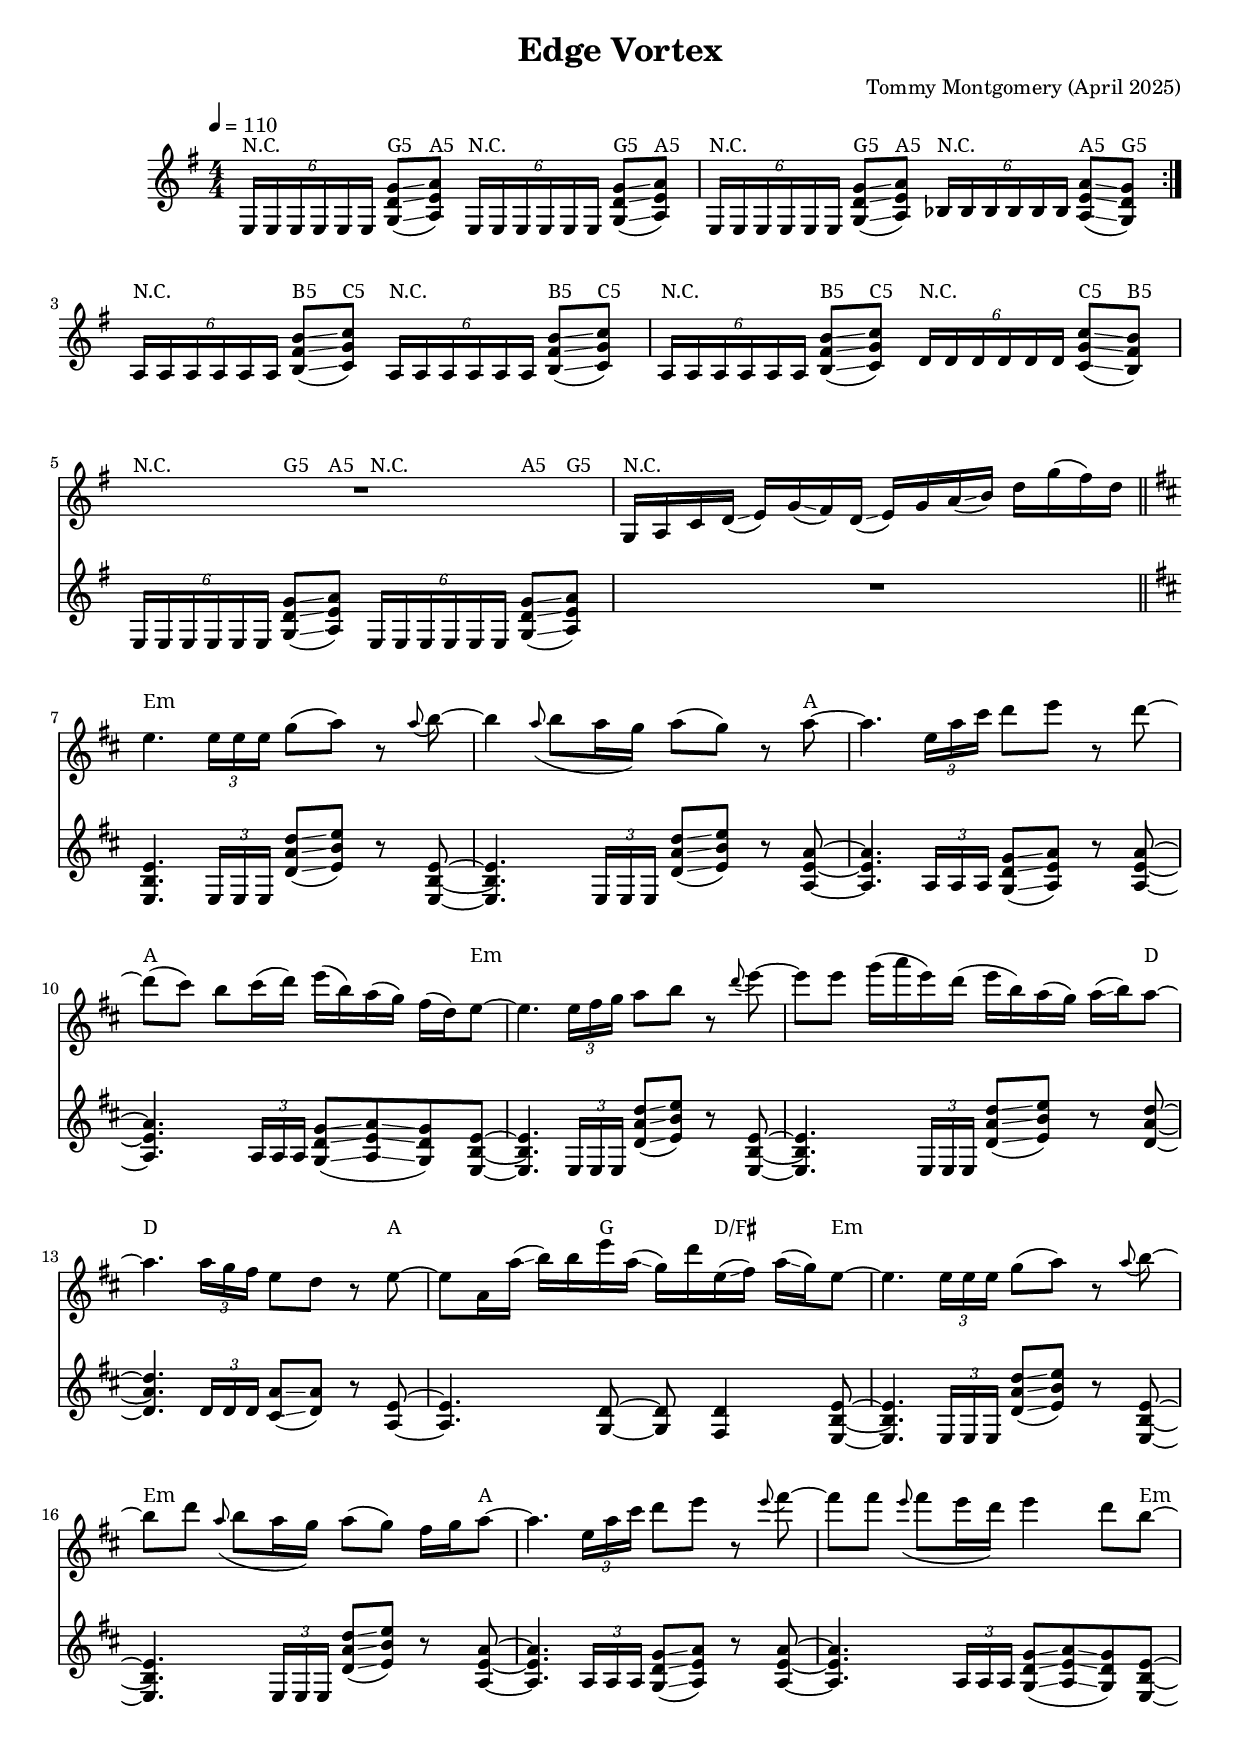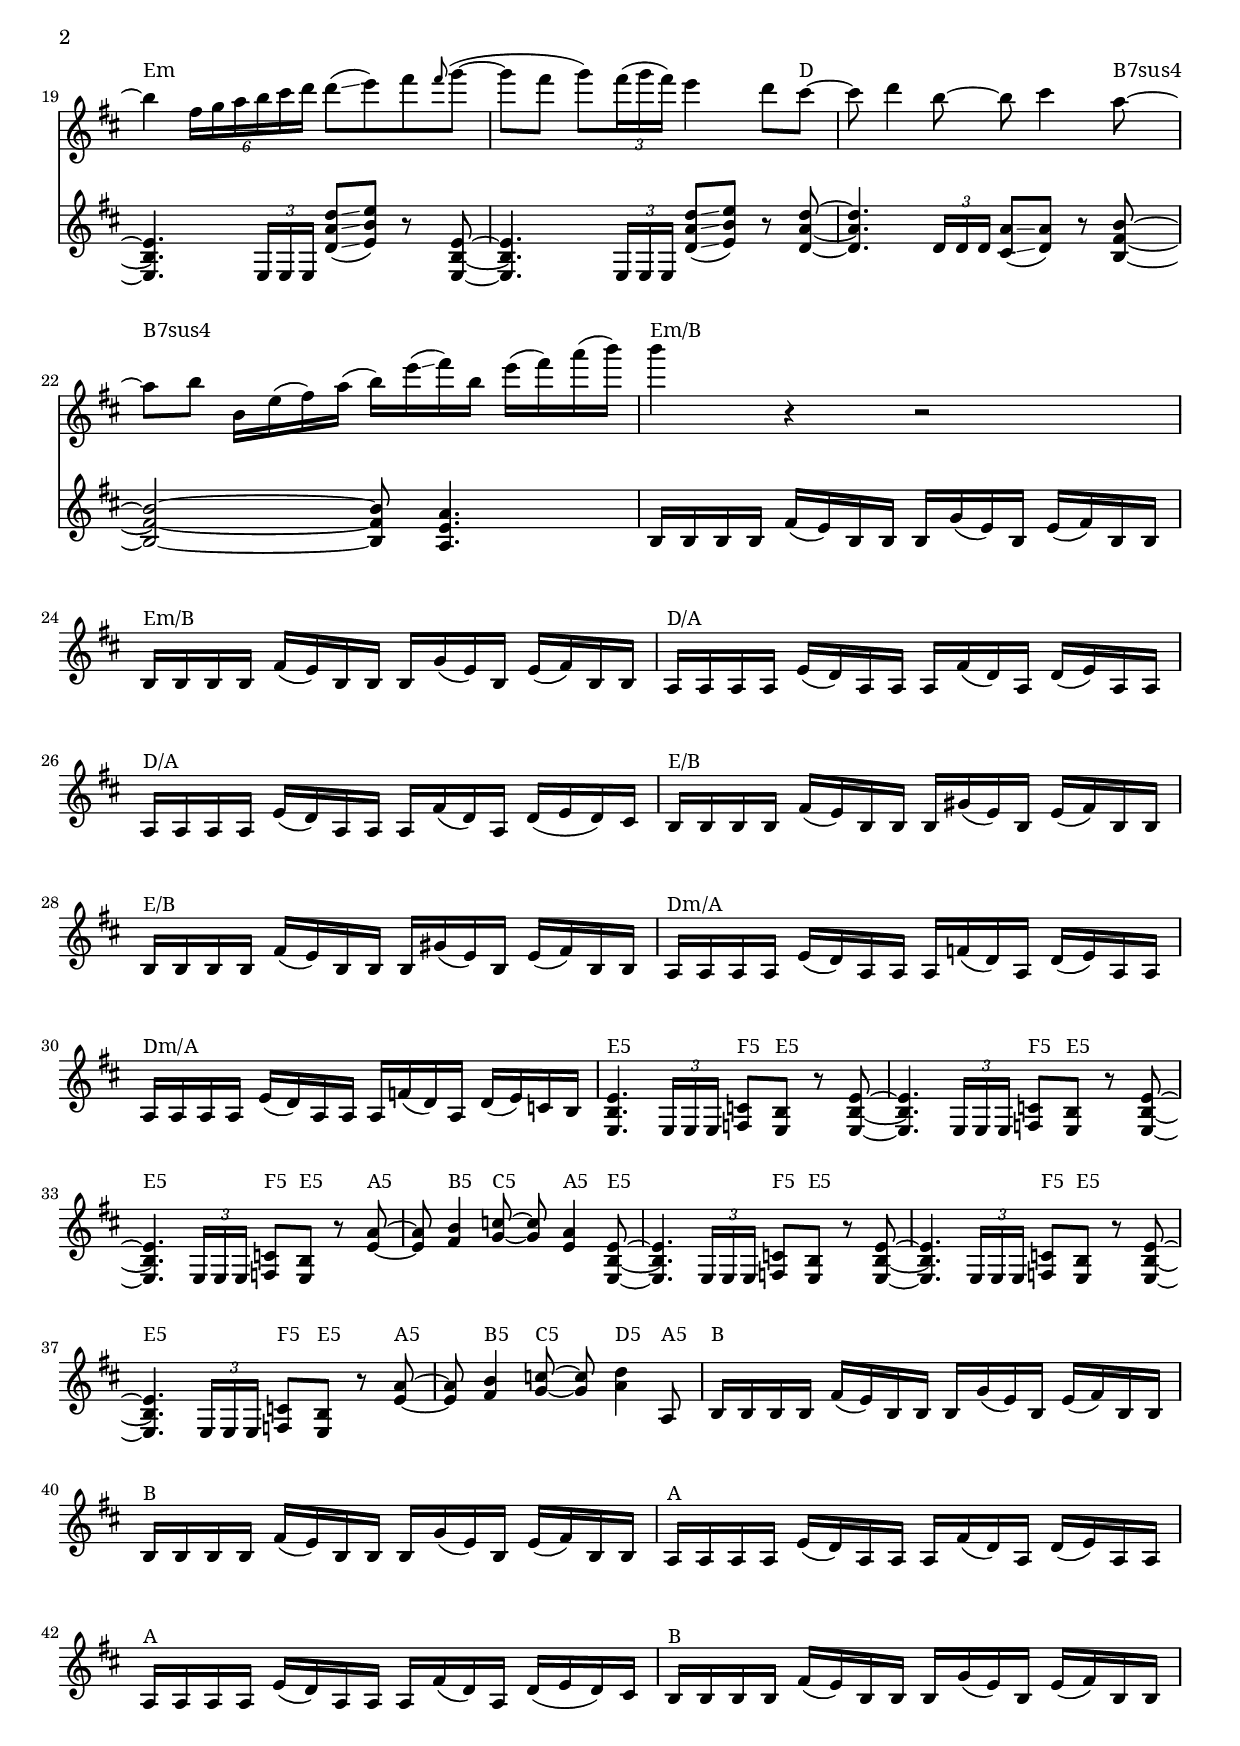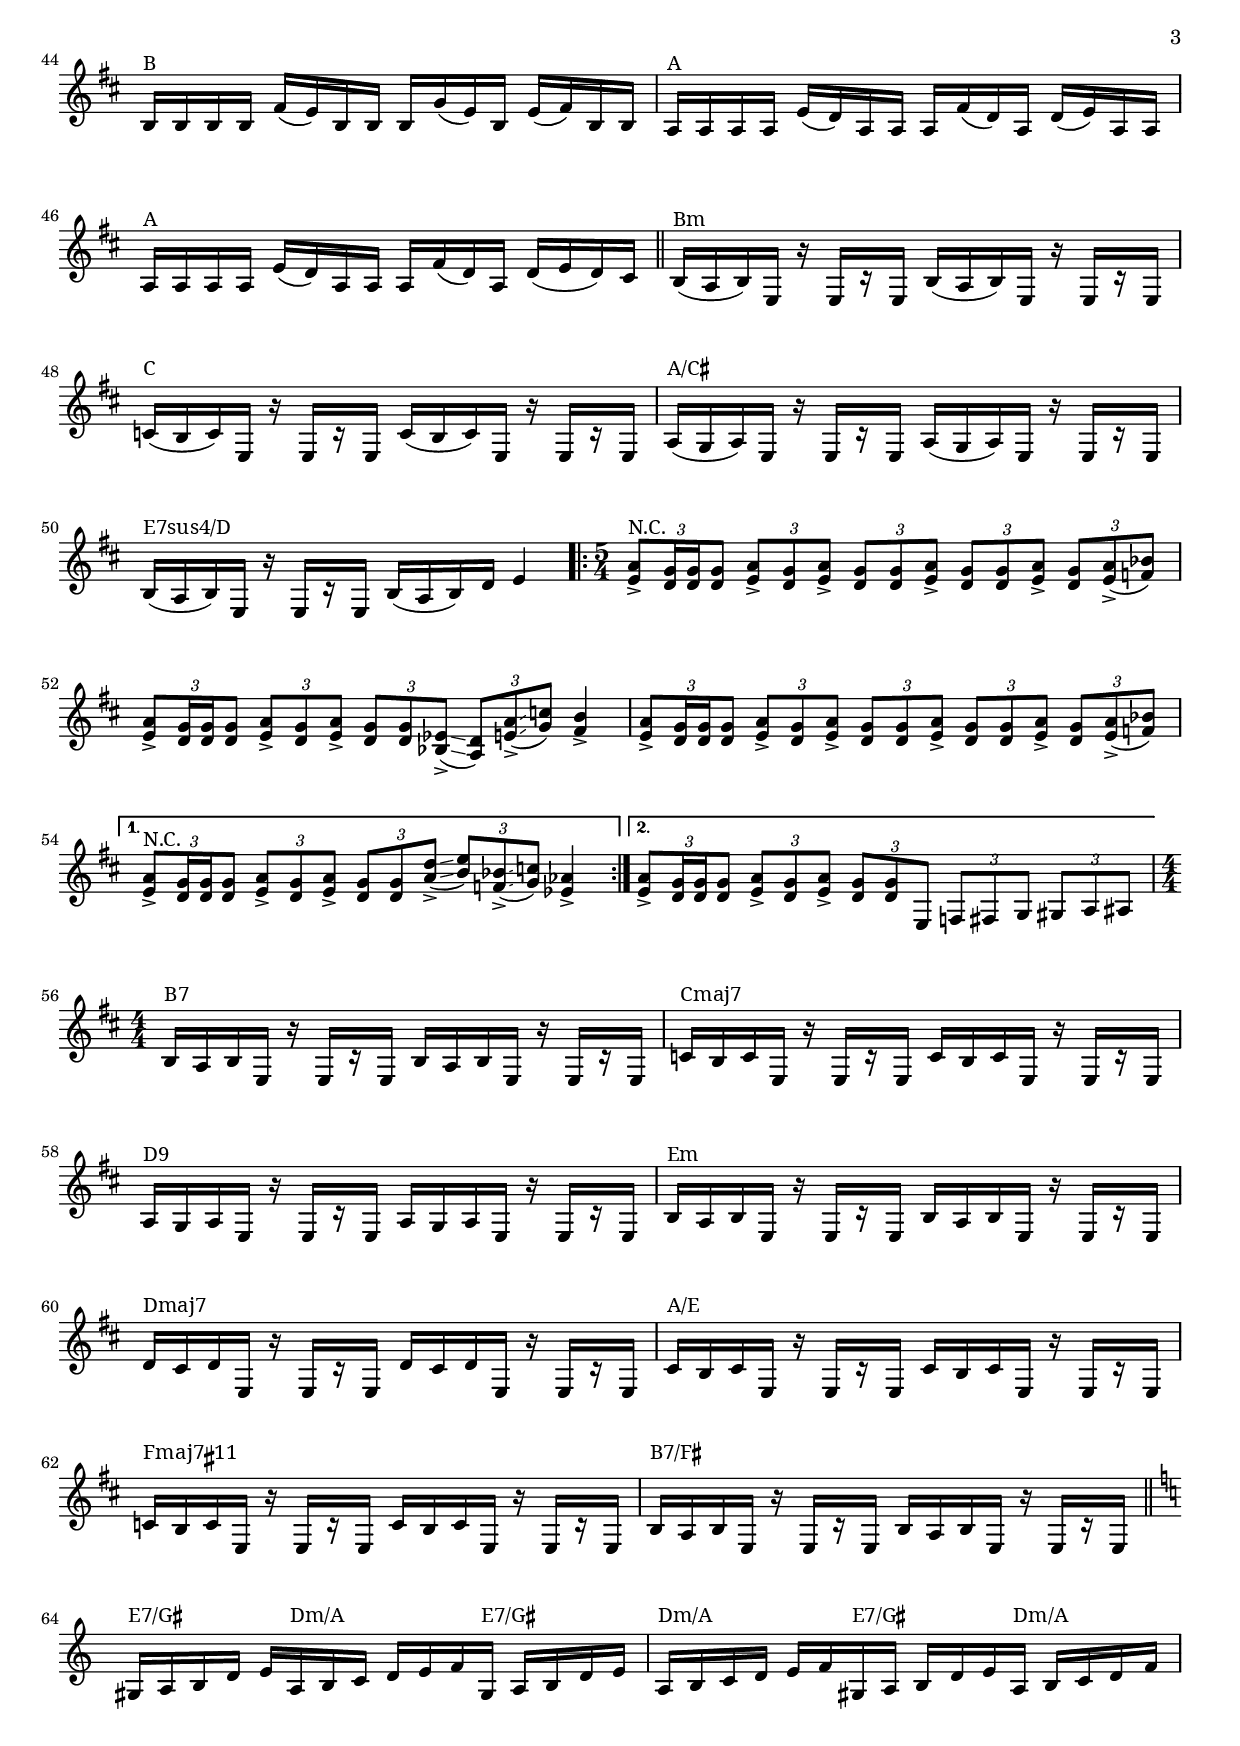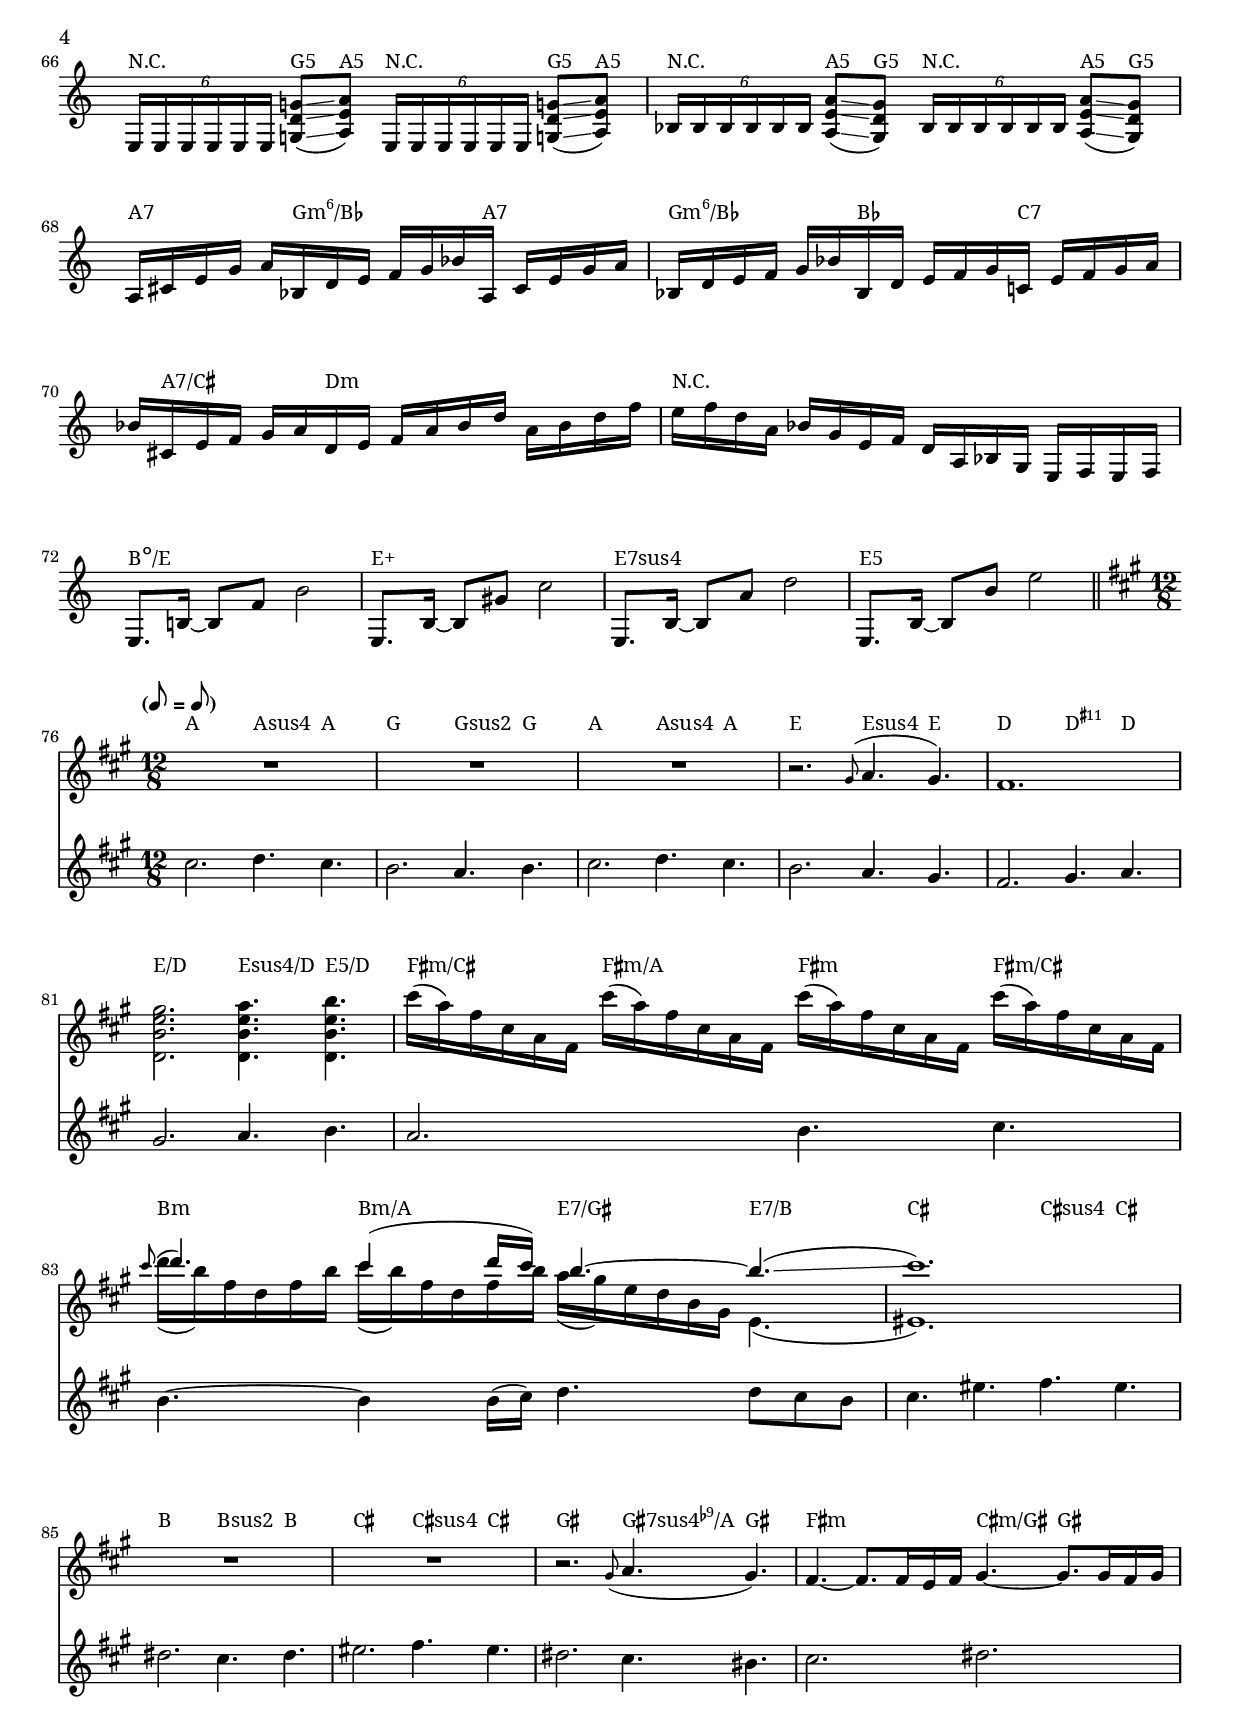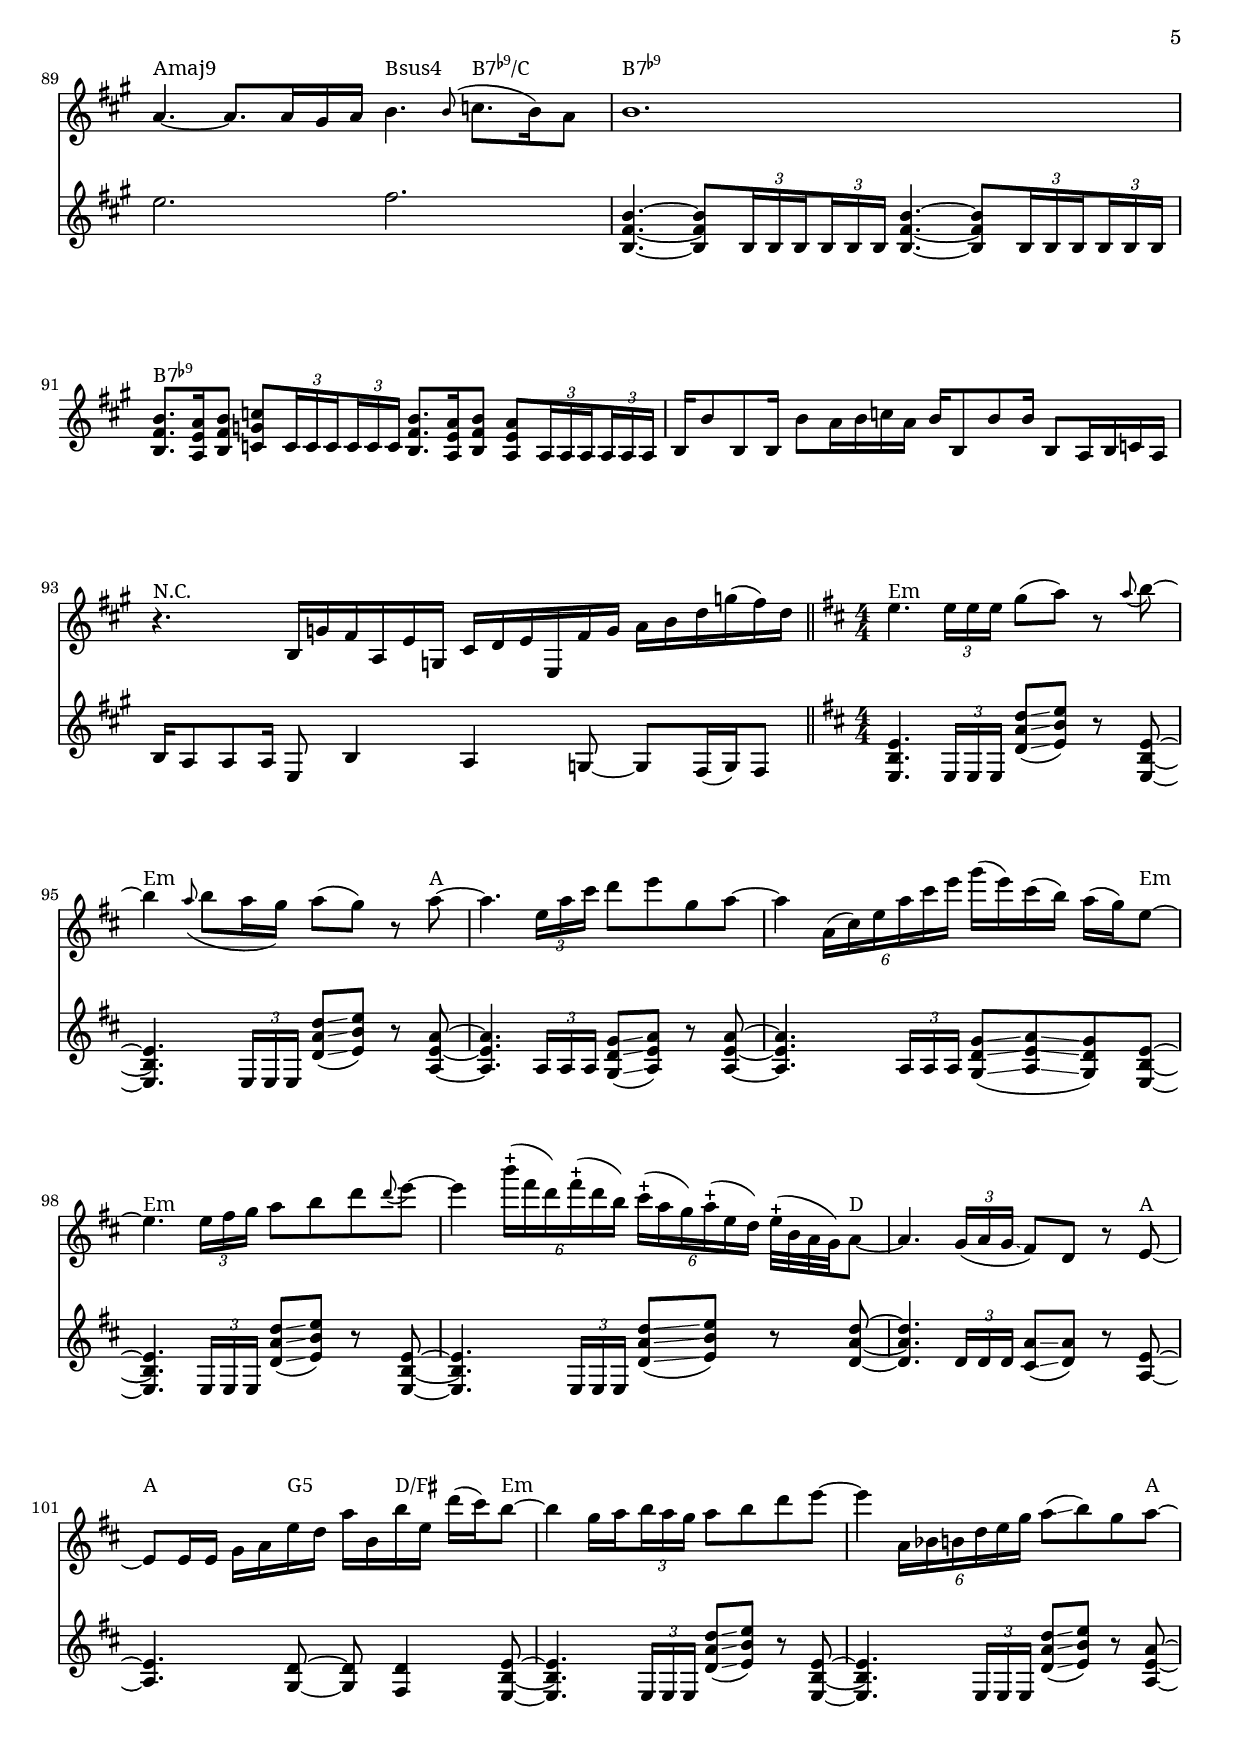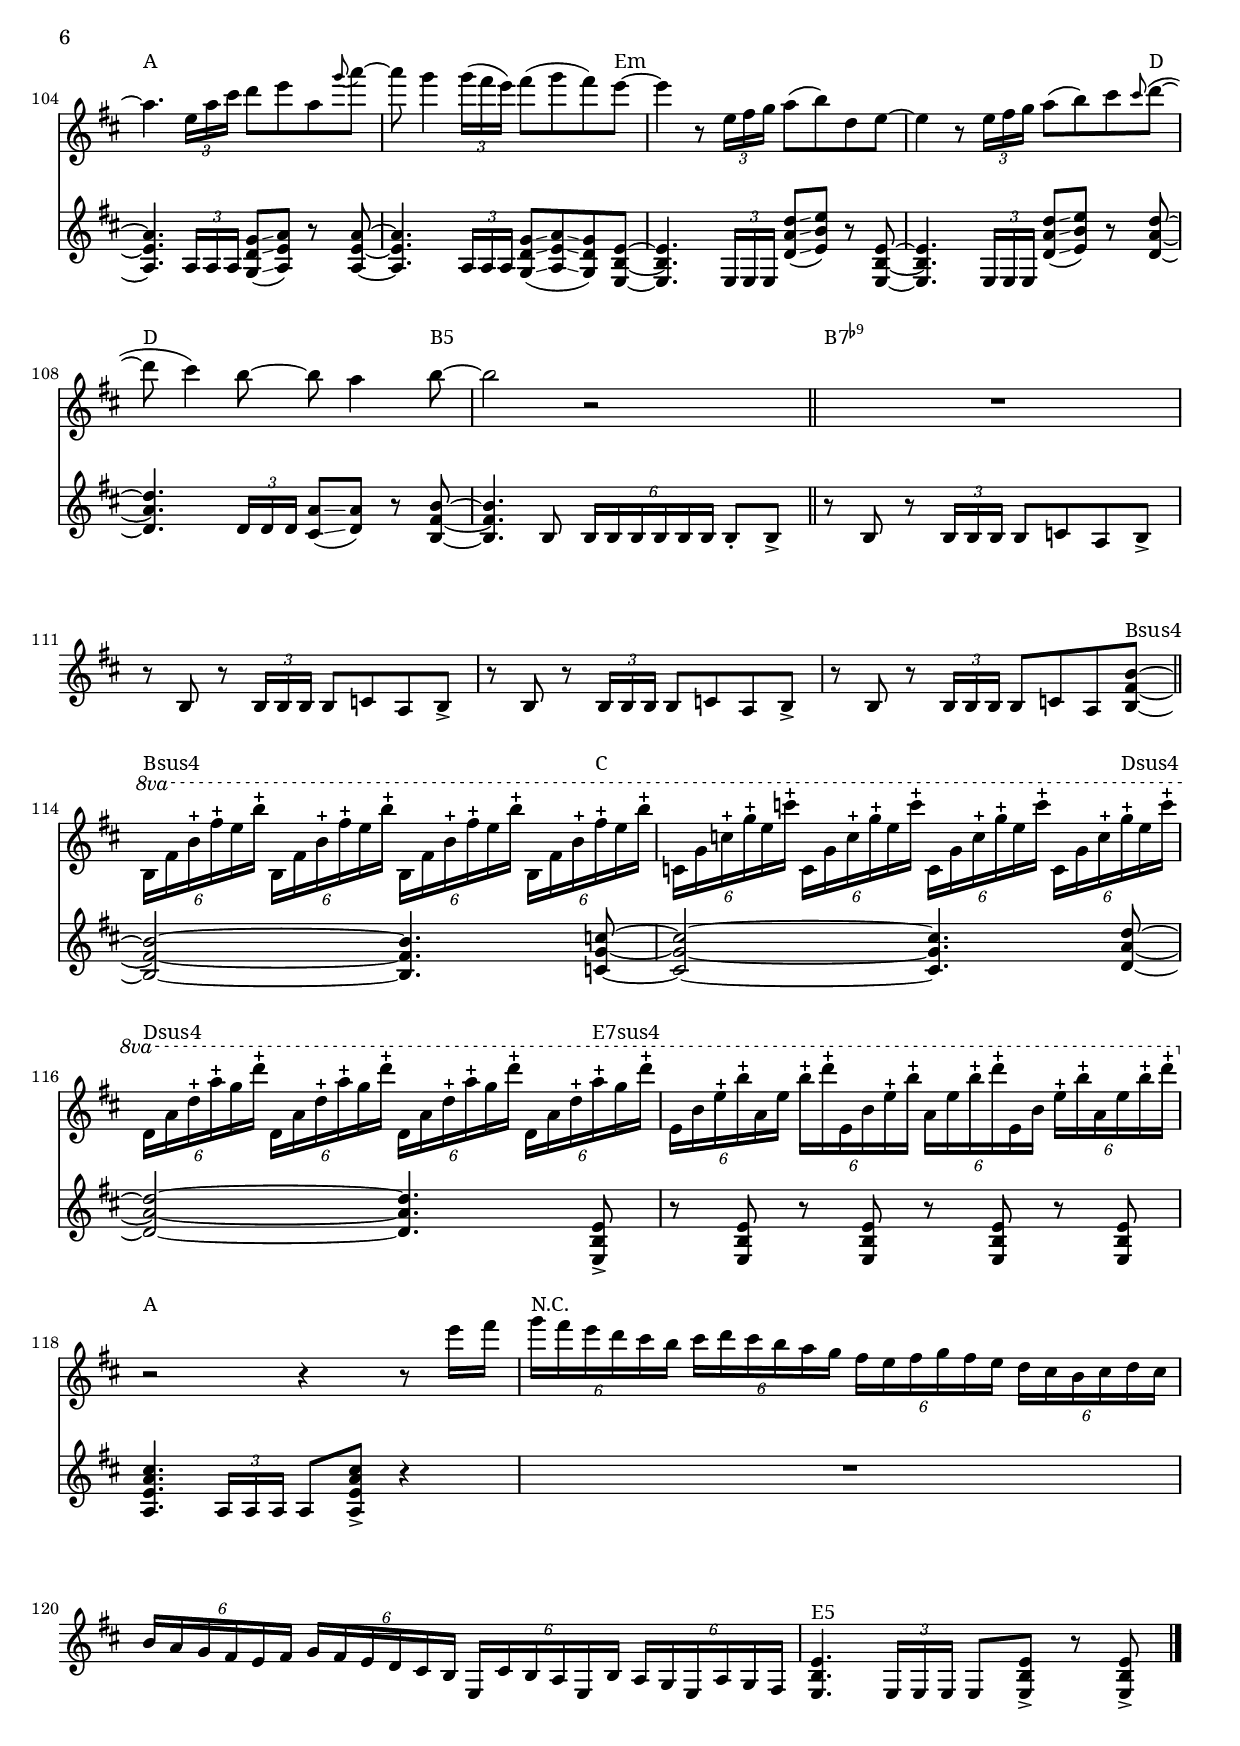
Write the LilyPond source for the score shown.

\version "2.24.0"
\language "english"

\header {
  title = "Edge Vortex"
  composer = "Tommy Montgomery (April 2025)"
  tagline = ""
}

global = {
  \set Staff.printKeyCancellation = ##f
  \numericTimeSignature
  \compressEmptyMeasures
  \override TupletBracket.bracket-visibility = #'if-no-beam
  \override MultiMeasureRest.expand-limit = #3
  \override Score.ChordName.font-name = #"Noto Serif"
  \override Score.ChordName.font-size = #0
  \override Score.LyricText.font-name = #"Noto Serif"
  \override Score.LyricText.font-size = #0
  \override Staff.OttavaBracket.font-series = #'normal
  \set Staff.ottavationMarkups = #ottavation-simple-ordinals
  \tempo 4 = 110
  \key e \minor
}

guitarOne = \relative c' {
  \time 4/4
  \global


  \repeat volta 2 R1*2 |
  R1*3 |
  g16 a c d\glissando( e) g\glissando( fs) d\glissando( e) g a\glissando( b) d g( fs) d |

  \key e \dorian
  \bar "||"

  e4. \tuplet 3/2 { e16 e e } g8( a) r \grace a( b) ~ |
  b4 \grace a8( b a16 g) a8( g) r a ~ |
  a4. \tuplet 3/2 { e16 a cs } d8 e r d ~ |
  d( cs8) b8 cs16( d) e( b) a( g) fs( d) e8 ~ |

  e4. \tuplet 3/2 { e16 fs g } a8 b r \grace d( e) ~ |
  e8 e g16( a e) d( e b) a( g) a\glissando( b) a8 ~ |
  a4. \tuplet 3/2 { a16 g fs } e8 d r e8 ~ |
  e8 a,16 a'\glissando( b) b e a,\glissando( g) d' e,\glissando( fs) a\glissando( g) e8 ~ |

  e4. \tuplet 3/2 { e16 e e } g8( a) r \grace a( b) ~ |
  b8 d \grace a8( b a16 g) a8( g) fs16 g a8 ~ |
  a4. \tuplet 3/2 { e16 a cs } d8 e r \grace e( fs) ~ |
  fs fs \grace e( fs e16 d) e4 d8 b ~ |

  b4 \tuplet 6/4 { fs16 g a b cs d } d8\glissando( e) fs \grace fs^( g ~ |
  g fs g) \tuplet 3/2 { fs16( g fs) } e4 d8 cs ~ |
  cs d4 b8 ~ b cs4 a8 ~ | a8 b b,16 e( fs) a( b) e\glissando( fs) b, e( fs) a( b) |
  b4 r4 r2 |
  R1*7 |

  R1*8 |
  R1*8 |
  R1*4 |

  % 5/4
  \repeat volta 2 { R1*5/4*3 }
  \alternative {
    { R1*5/4 }
    { R1*5/4 }
  }

  R1*8 |
  R1*8 |
  R1*4 |

  % A section
  \key a \major
  R1.*3 |
  r2. \grace gs,,8^( a4. gs) |
  fs1. |
  <d b' e gs>2. <d b' e a>4. <d b' e b'> |
  \repeat unfold 4 { cs''16( a) fs cs a fs } |

  <<
    { \grace cs''8^( d4.) cs4( d16 cs) b4. ~ b4.\glissando( | cs1.) | }
    \\
    {
      d16( b) fs d fs b
      cs16( b) fs d fs b
      a( gs) e d b gs
      e4.\glissando( |
      es1.) |
    }
  >>


  R1.*2 |
  r2. \grace gs8( a4. gs) |
  fs4. ~ fs8. fs16 e fs gs4. ~ gs8. gs16 fs gs |
  a4. ~ a8. a16 gs a b4. \grace b8^( c8. b16) a8 |

  b1. | R1. | R1. |
  r4. b,16 g' fs a, e' g, cs d e e, fs' g a b d g( fs) d |

  \key e \dorian
  \time 4/4
  \bar "||"
  e4. \tuplet 3/2 { e16 e e } g8( a) r \grace a( b) ~ |
  b4 \grace a8( b a16 g) a8( g) r a ~ |
  a4. \tuplet 3/2 { e16 a cs } d8 e g, a ~ |
  a4 \tuplet 6/4 { a,16( cs) e a cs e } g( e) cs( b) a( g) e8 ~ |

  e4. \tuplet 3/2 { e16 fs g } a8 b d \grace d( e) ~ |
  e4 \tuplet 6/4 4 { b'16-+( fs d) fs-+( d b) cs-+( a g) a-+( e d) } e32-+( b a\glissando g) a8 ~ |
  a4. \tuplet 3/2 { g16( a g\glissando } fs8) d r e8 ~ |
  e8 e16 e g a e' d a' b, b' e, d'( cs) b8 ~ |

  b4 g16 \set stemRightBeamCount = 1 a \tuplet 3/2 { \set stemLeftBeamCount = 1 b a g } a8 b d e ~ |
  e4 \tuplet 6/4 { a,,16 bf b d e g } a8\glissando( b) g a ~ |
  a4. \tuplet 3/2 { e16 a cs } d8 e a, \grace g'( a) ~ |
  a g4 \tuplet 3/2 { g16( fs e) } fs8( g fs) e ~ |

  e4 r8 \tuplet 3/2 { e,16 fs g } a8( b) d, e ~ |
  e4 r8 \tuplet 3/2 { e16 fs g } a8( b) cs \grace cs^( d ~ |
  d cs4) b8 ~ b a4 b8 ~ |
  b2 r2 |

  R1*4 |

  \ottava 1
  \repeat unfold 4 { \tuplet 6/4 { b,16 fs' b-+ fs'-+ e b'-+ } } |
  \repeat unfold 4 { \tuplet 6/4 { c,,16 g' c-+ g'-+ e c'-+ } } |
  \repeat unfold 4 { \tuplet 6/4 { d,,16 a' d-+ a'-+ g d'-+ } } |
  \tuplet 6/4 4 { \repeat unfold 3 { e,,16 b' e-+ b'-+ a, e' b'-+ d-+ } } |
  \ottava 0




  r2 r4 r8 e,16 fs |

  \tuplet 6/4 4 {
    g16 fs e d cs b
    cs d cs b a g
    fs e fs g fs e
    d cs b cs d cs
    b a g fs e fs
    g fs e d cs b
    e, cs' b a e b'
    a g e a g fs
  } |

  <e b' e>4. \tuplet 3/2 { e16 e e } e8 <e b' e>-> r q-> |

  \bar "|."
}


guitarTwo = \relative c {
  \global

  \repeat volta 2 {
    \repeat unfold 3 { \tuplet 6/4 { e16 e e e e e } <g d' g>8\glissando( <a e' a>) }
    \tuplet 6/4 { bf16 bf bf bf bf bf } <a e' a>8\glissando( <g d' g>) |
  }

  \repeat unfold 3 { \tuplet 6/4 { a16 a a a a a } <b fs' b>8\glissando( <c g' c>) }
  \tuplet 6/4 { d16 d d d d d } <c g' c>8\glissando( <b fs' b>) |

  \repeat unfold 2 { \tuplet 6/4 { e,16 e e e e e } <g d' g>8\glissando( <a e' a>) } |
  R1 |

  \key e \dorian


  \repeat unfold 2 {
    <e b' e>4. \tuplet 3/2 { e16 e e } <d' a' d>8\glissando( <e b' e>) r8 <e, b' e> ~ |
    q4. \tuplet 3/2 { e16 e e } <d' a' d>8\glissando( <e b' e>) r8 <a, e' a> ~ |
    q4. \tuplet 3/2 { a16 a a } <g d' g>8\glissando( <a e' a>) r8 q ~ |
    q4. \tuplet 3/2 { a16 a a } <g d' g>8\glissando( <a e' a>\glissando <g d' g>) <e b' e> ~ |

    q4. \tuplet 3/2 { e16 e e } <d' a' d>8\glissando( <e b' e>) r8 <e, b' e> ~ |
    q4. \tuplet 3/2 { e16 e e } <d' a' d>8\glissando( <e b' e>) r8 <d a' d> ~ |
    q4. \tuplet 3/2 { d16 d d } <cs a'>8\glissando( <d a'>) r8
  }
  \alternative {
    {
      <a e'> ~ | q4. <g d'>8 ~ q <fs d'>4 <e b' e>8 ~ |
    }
    {
      <b' fs' b> ~ | q2 ~ q8 <a e' a>4. |
    }
  }

  \repeat unfold 2 { b16 b b b fs'( e) b b b g'( e) b e( fs) b, b | }
  a16 a a a e'( d) a a a fs'( d) a d( e) a, a |
  a16 a a a e'( d) a a a fs'( d) a d( e d) cs |

  \repeat unfold 2 { b16 b b b fs'( e) b b b gs'( e) b e( fs) b, b | }
  a16 a a a e'( d) a a a f'( d) a d( e) a, a |
  a16 a a a e'( d) a a a f'( d) a d( e) c b |

  <e, b' e>4. \tuplet 3/2 { e16 e e } <f c'>8 <e b'> r <e b' e> ~ |
  q4. \tuplet 3/2 { e16 e e } <f c'>8 <e b'> r <e b' e> ~ |
  q4. \tuplet 3/2 { e16 e e } <f c'>8 <e b'> r <e' a> ~ |
  q <fs b>4 <g c>8 ~ q <e a>4 <e, b' e>8 ~ |

  q4. \tuplet 3/2 { e16 e e } <f c'>8 <e b'> r <e b' e> ~ |
  q4. \tuplet 3/2 { e16 e e } <f c'>8 <e b'> r <e b' e> ~ |
  q4. \tuplet 3/2 { e16 e e } <f c'>8 <e b'> r <e' a> ~ |
  q <fs b>4 <g c>8 ~ q <a d>4 a,8 |

  \repeat unfold 2 {
    \repeat unfold 2 { b16 b b b fs'( e) b b b g'( e) b e( fs) b, b | }
    a16 a a a e'( d) a a a fs'( d) a d( e) a, a |
    a16 a a a e'( d) a a a fs'( d) a d( e d) cs |
  }

  \bar "||"

  \repeat unfold 2 { b16( a b) e, r e[ r e] } |
  \repeat unfold 2 { c'16( b c) e, r e[ r e] } |
  \repeat unfold 2 { a16( g a) e r e[ r e] } |
  b'( a b) e, r e[ r e] b'( a b) d e4 |

  \time 5/4


  \repeat volta 2 {
    \tuplet 3/2 4 { <e a>8-> <d g>16 q q8 <e a>-> <d g> <e a>-> <d g> q <e a>-> <d g> q <e a>-> <d g> <e a>->\glissando( <f bf>) | }
    \tuplet 3/2 4 { <e a>8-> <d g>16 q q8 <e a>-> <d g> <e a>-> <d g> q <bf ef>->\glissando( <a d>) <e' a>->\glissando( <g c>) } <fs b>4-> |
    \tuplet 3/2 4 { <e a>8-> <d g>16 q q8 <e a>-> <d g> <e a>-> <d g> q <e a>-> <d g> q <e a>-> <d g> <e a>->\glissando( <f bf>) | }
  }
  \alternative {
    {
      \tuplet 3/2 4 { <e a>8-> <d g>16 q q8 <e a>-> <d g> <e a>-> <d g> q <a' d>->\glissando( <b e>) <f bf>->\glissando( <g c>) } <ef af>4-> |
    }
    {
      \tuplet 3/2 4 { <e a>8-> <d g>16 q q8 <e a>-> <d g> <e a>-> <d g> q e, f fs g gs a as } |
    }
  }

  \time 4/4

  \repeat unfold 2 { b16 a b e, r e[ r e] } |
  \repeat unfold 2 { c'16 b c e, r e[ r e] } |
  \repeat unfold 2 { a16 g a e r e[ r e] } |
  \repeat unfold 2 { b'16 a b e, r e[ r e] } |

  \repeat unfold 2 { d' cs d e, r e[ r e] } |
  \repeat unfold 2 { cs' b cs e, r e[ r e] } |
  \repeat unfold 2 { c' b c e, r e[ r e] } |
  \repeat unfold 2 { b' a b e, r e[ r e] } |

  \bar "||"
  \key a \minor

  \repeat unfold 2 { gs a b d e a, b c d e f } gs, a b d e a, b c d f |

  \repeat unfold 2 { \tuplet 6/4 { e,16 e e e e e } <g! d' g!>8\glissando( <a e' a>) } |
  \repeat unfold 2 { \tuplet 6/4 { bf16 bf bf bf bf bf } <a e' a>8\glissando( <g d' g>) } |

  \repeat unfold 2 { a16 cs e g a bf, d e f g bf }
  bf, d e f g c,! e f g a bf
  cs,! e f g a d, e f a bf d a bf d f |

  e16 f d a bf g e f d a bf g e f e f


  e8. b'!16 ~ b8 f' b2 |
  e,,8. b'16 ~ b8 gs' c2 |
  e,,8. b'16 ~ b8 a' d2 |
  e,,8. b'16 ~ b8 b' e2 |

  \key a \major
  \bar "||"

  \time 12/8
  \tempo \markup {
    \concat {
      (
      \smaller \general-align #Y #DOWN \note {8} #1
      " = "
      \smaller \general-align #Y #DOWN \note {8} #1
      )
    }
  }
  cs2. d4. cs | b2. a4. b |
  cs2. d4. cs | b2. a4. gs |
  fs2. gs4. a | gs2. a4. b |
  a2. b4. cs | b4. ~ b4 b16( cs) d4. d8 cs b |

  cs4. es fs4. es | ds2. cs4. ds | es2. fs4. es | ds2. cs4. bs |
  cs2. ds | e fs |

  \repeat unfold 2 { <b,, fs' b>4. ~ q8 \tuplet 3/2 8 { b16 b \set stemRightBeamCount = #1 b \set stemLeftBeamCount = #1 b b b } } |
  <b fs' b>8. <a e' a>16 <b fs' b>8 <c g' c> \tuplet 3/2 8 { c16 c \set stemRightBeamCount = #1 c \set stemLeftBeamCount = #1 c c c }
    <b fs' b>8. <a e' a>16 <b fs' b>8 <a e' a> \tuplet 3/2 8 { a16 a \set stemRightBeamCount = #1 a \set stemLeftBeamCount = #1 a a a } |

  b16 b'8 b, b16 b'8 a16 b c a b b,8 b' b16 b,8 a16 b c a |
  b a8 a a16 e8 b'4 a g8 ~ g fs16( g) fs8 |

  \key e \dorian

   \repeat unfold 2 {
    <e b' e>4. \tuplet 3/2 { e16 e e } <d' a' d>8\glissando( <e b' e>) r8 <e, b' e> ~ |
    q4. \tuplet 3/2 { e16 e e } <d' a' d>8\glissando( <e b' e>) r8 <a, e' a> ~ |
    q4. \tuplet 3/2 { a16 a a } <g d' g>8\glissando( <a e' a>) r8 q ~ |
    q4. \tuplet 3/2 { a16 a a } <g d' g>8\glissando( <a e' a>\glissando <g d' g>) <e b' e> ~ |

    q4. \tuplet 3/2 { e16 e e } <d' a' d>8\glissando( <e b' e>) r8 <e, b' e> ~ |
    q4. \tuplet 3/2 { e16 e e } <d' a' d>8\glissando( <e b' e>) r8 <d a' d> ~ |
    q4. \tuplet 3/2 { d16 d d } <cs a'>8\glissando( <d a'>) r8
  }
  \alternative {
    {
      <a e'> ~ | q4. <g d'>8 ~ q <fs d'>4 <e b' e>8 ~ |
    }
    {
      <b' fs' b> ~ | q4. b8 \tuplet 6/4 { b16 b b b b b } b8-. b-> |
    }
  }

  \bar "||"

  \repeat unfold 3 { r b r \tuplet 3/2 { b16 b b } b8 c a b-> | }
  r b r \tuplet 3/2 { b16 b b } b8 c a <b fs' b> ~ |

  \bar "||"
  q2 ~ q4. <c g' c>8 ~ |
  q2 ~ q4. <d a' d>8 ~ |
  q2 ~ q4. <e, b' e>8-> |
  r q r q r q r q |

  <a e' a cs>4. \tuplet 3/2 { a16 a a } a8 <a e' a cs>-> r4 |
  R1*3 |








}


guitarOneStaff = \new Staff \with { midiInstrument = "distorted guitar" } \guitarOne
guitarTwoStaff = \new Staff \with { midiInstrument = "distorted guitar" } \guitarTwo


chordExceptionMusic = {
  <c e g bf>1-\markup { "7" }
  <c e g b d'>1-\markup { "maj9" }
  <c e g bf d'>1-\markup { "9" }
  <c e g b fs'>1-\markup { "maj7" \sharp "11" }
  <c ef f g bf>1-\markup { "m7sus4" }
  <c ef gf bff>1-\markup { \super "°7" }
  <c e g d'>1-\markup { "add9" }
  <c ef g d'>1-\markup { "m(add9)" }
  <c e fs as>1-\markup { \super { \sharp "11" \sharp "13" } }
  <c g>1-\markup { "5" }
  <c e g b>1-\markup { "maj7" }
  <c f g>1-\markup { "sus4" }
  <c d g>1-\markup { "sus2" }
  <c f g bf>1-\markup { "7sus4" }
  <c f g bf df'>1-\markup { "7sus4" \super { \flat "9" } }
  <c e g bf df'>1-\markup { "7" \super { \flat "9" } }
}

chordExceptions = #(append
  (sequential-music-to-chord-exceptions chordExceptionMusic #t)
  ignatzekExceptions
)

chordValues = \chordmode {
  \global
  \set chordNameExceptions = #chordExceptions
  \set majorSevenSymbol = \markup "maj7"

  \repeat volta 2 {
    \repeat unfold 3 { r4 g8:5 a:5 } r4 a8:5 g:5 |
  }

  \repeat unfold 3 { r4 b8:5 c:5 } r4 c8:5 b:5 |

  r4 g8:5 a:5 r4 a8:5 g:5 | R1 |

  e1:m | q2.. a8 | q1 | q2.. e8:m |
  q1 | q2.. d8 | q2.. a8 | q4. g4 d:/fs e8:m |

  e1:m | q2.. a8 | q1 | q2.. e8:m |
  q1 | q2.. d8 | q2.. b8:1.4.5.7 | q1 |

  e1:m/b | q | d:/a | q |
  e1:/b | q | d:m/a | q |

  e2:5 f8:5 e4.:5 |
  e2:5 f8:5 e4.:5 |
  e2:5 f8:5 e4:5 a8:5 |
  q b4:5 c:5 a:5 e8:5 |

  e2:5 f8:5 e4.:5 |
  e2:5 f8:5 e4.:5 |
  e2:5 f8:5 e4:5 a8:5 |
  q b4:5 c:5 d4:5 a8:5 |

  b1 | q | a | q |
  b1 | q | a | q |

  b1:m | c | a:/cs | e:1.4.5.7/d |

  \repeat volta 2 { R1*5/4*3 }
  \alternative {
    { R1*5/4 }
    { R1*5/4 }
  }

  b1:7 | c:maj7 | d:9 | e:m |
  d:maj7 | a:/e | f:1.3.5.7+.11+ | b:7/fs |

  \repeat unfold 2 { e16*5:7/gs d16*6:m/a } e16*5:7/gs d16*5:m/a |
  r4 g8:5 a:5 r4 g8:5 a:5 |
  r4 a8:5 g:5 r4 a8:5 g:5 |

  \repeat unfold 2 { a16*5:7 g16*6:m6/bf }
  bf16*5 c16*6:7
  a16*5:7/cs d16*6:m q4 |
  R1 |


  b1:dim/e | e:aug | e:1.4.5.7 | e:5 |

  % 12/8 part
  a2. a4.:sus4 a | g2. g4.:sus2 g |
  a2. a4.:sus4 a | e2. e4.:sus4 e |
  d2. d4.:1.3.5.11+ d | e2.:/d e4.:sus4/d e:5/d |
  fs4.:m/cs fs:m/a fs:m fs:m/cs | b4.:m b:m/a e4.:7/gs e:7/b |

  cs2. cs4.:sus4 cs |
  b2. b4.:sus2 b |
  cs2. cs4.:sus4 cs |
  gs2. gs4.:1.4.5.7.9-/a gs |

  fs2.:m cs4.:m/gs gs | a2.:maj9 b4.:sus4 b:1.3.5.7.9-/c |

  b1.:1.3.5.7.9- | q | q | R1. |

  e1:m | q2.. a8 | q1 | q2.. e8:m |
  q1 | q2.. d8 | d2.. a8 | q4. g4:5 d:/fs e8:m |
  e1:m | q2.. a8 | q1 | q2.. e8:m |
  q1 | q2.. d8 | d2.. b8:5 | q1 |

  b1*3:1.3.5.7.9- | q2.. b8:sus4 |
  q2.. c8 | q2.. d8:sus4 | q2.. e8:1.4.5.7 | q1 |

  a1 | R1*2 | e1:5 |
}

chordNames = \new ChordNames {
  \set chordChanges = ##t
  \set chordNameExceptions = #chordExceptions
  \chordValues
}

#(set-global-staff-size 18)
\book {
  \paper {
    system-system-spacing =
      #'((basic-distance . 8)
         (minimum-distance . 4)
         (padding . 4)
         (stretchability . 60)
         )
  }

  \score {
    <<
      \chordNames
      \guitarOneStaff
      \guitarTwoStaff
    >>
    \layout {
      % indent = #0
      \context {
        \Staff \RemoveEmptyStaves
        % \override Glissando.springs-and-rods = #ly:spanner::set-spacing-rods
        \override VerticalAxisGroup.remove-first = ##t
      }
    }
  }
}

\score {
  \unfoldRepeats {
      <<
        \transpose c c, {
          \guitarOneStaff
        }
        \transpose c c, {
          \guitarTwoStaff
        }
      >>
  }
  \midi {}
}
